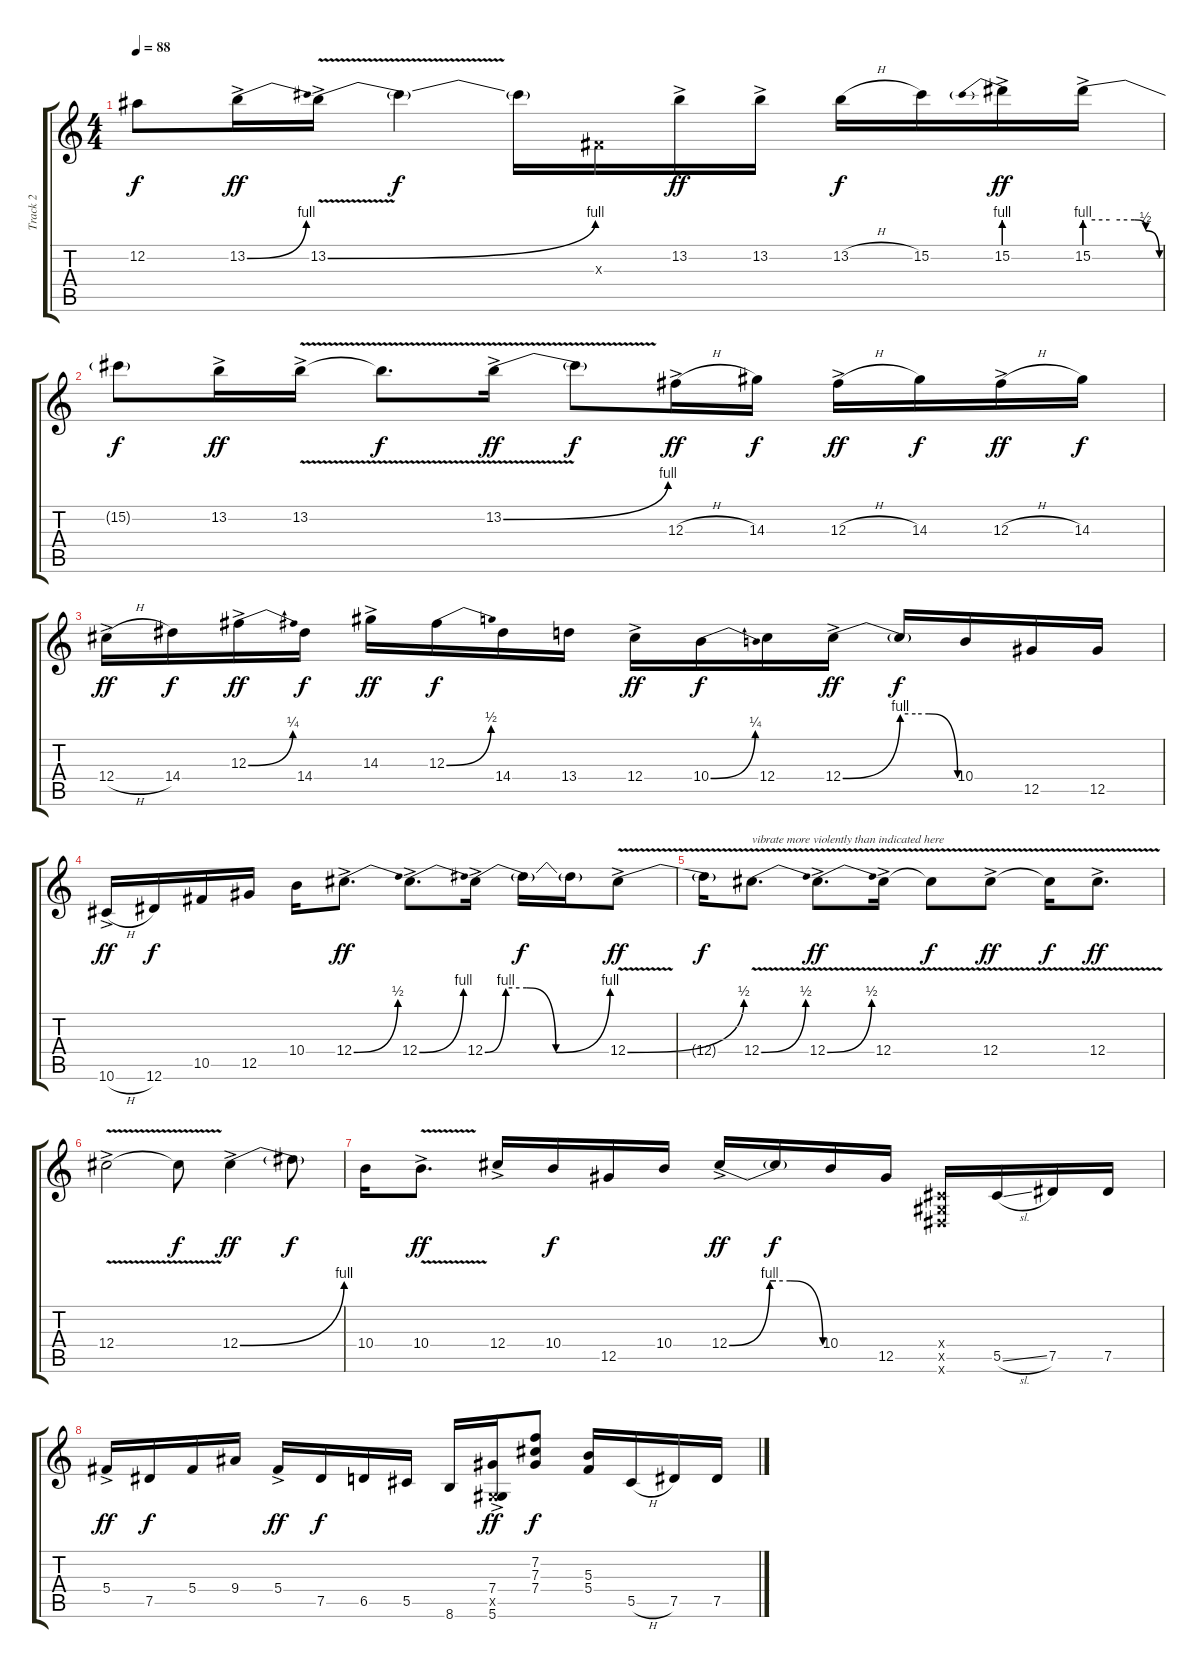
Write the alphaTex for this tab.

\track ("Track 2" "Track 2") {instrument electricguitarjazz}
\staff {score tabs}
\tuning (Eb4 Bb3 Gb3 Db3 Ab2 Eb2) {hide}
\ts (4 4)
\tempo 88
\clef g2
\ks aminor
12.2{t}.8{dy f} 13.2{be (bend 0 0 60 4) ac}.16{dy ff} 13.2{be (bend 0 0 60 4) v ac}.16 13.2{t}.4{dy f} 13.2{t}.16 0.3{x}.16 13.2{ac}.16{dy ff} 13.2{ac}.16 13.2{h}.16{dy f} 15.2.16 15.2{be (prebend 0 4 60 4) ac}.16{dy ff} 15.2{be (custom 0 4 20 4 40 4 49 2 60 0) ac}.16 |
15.2{t}.8{dy f} 13.2{ac}.16{dy ff} 13.2{v ac}.16 13.2{t}.8{d dy f} 13.2{be (bend 0 0 60 4) v ac}.16{dy ff} 13.2{t}.8{dy f} 12.3{h ac}.16{dy ff} 14.3.16{dy f} 12.3{h ac}.16{dy ff} 14.3.16{dy f} 12.3{h ac}.16{dy ff} 14.3.16{dy f} |
12.4{h ac}.16{dy ff} 14.4.16{dy f} 12.3{be (bend 0 0 60 1) ac}.16{dy ff} 14.4.16{dy f} 14.3{ac}.16{dy ff} 12.3{be (bend 0 0 60 2)}.16{dy f} 14.4.16 13.4.16 12.4{ac}.16{dy ff} 10.4{be (bend 0 0 60 1)}.16{dy f} 12.4.16 12.4{be (custom 0 0 30 4 38 4 45 4 60 0) ac}.16{dy ff} 12.4{t}.16{dy f} 10.4.16 12.5.16 12.5.16 |
10.6{h ac}.16{dy ff} 12.6.16{dy f} 10.5.16 12.5.16 10.4.16 12.4{be (bend 0 0 60 2) ac}.8{d dy ff} 12.4{be (bend 0 0 60 4) ac}.8{d} 12.4{be (custom 0 0 10 4 20 4 34 0 60 4) ac}.16 12.4{t}.16{dy f} 12.4{t}.16 12.4{be (bend 0 0 60 2) v ac}.8{dy ff} |
12.4{t}.16{dy f} 12.4{be (bend 0 0 60 2) v}.8{d txt "vibrate more violently than indicated here"} 12.4{be (bend 0 0 60 2) v ac}.8{d dy ff} 12.4{v ac}.16 12.4{t}.8{dy f} 12.4{v ac}.8{dy ff} 12.4{t}.16{dy f} 12.4{v ac}.8{d dy ff} |
12.4{v ac}.2 12.4{t}.8{dy f} 12.4{be (bend 0 0 60 4) ac}.4{dy ff} 12.4{t}.8{dy f} |
10.4.16 10.4{v ac}.8{d dy ff} 12.4{ac}.16 10.4.16{dy f} 12.5.16 10.4.16 12.4{be (custom 0 0 26 4 30 4 39 4 60 0) ac}.16{dy ff} 12.4{t}.16{dy f} 10.4.16 12.5.16 (0.4{x} 0.5{x} 0.6{x}).16 5.5{sl}.16 7.5.16 7.5.16 |
5.4{ac}.16{dy ff} 7.5.16{dy f} 5.4.16 9.4.16 5.4{ac}.16{dy ff} 7.5.16{dy f} 6.5.16 5.5.16 8.6.16 (7.4{ac} 0.5{x} 5.6{ac}).16{dy ff} (7.2 7.3 7.4).8{dy f} (5.3 5.4).16 5.5{h}.16 7.5.16 7.5.16
